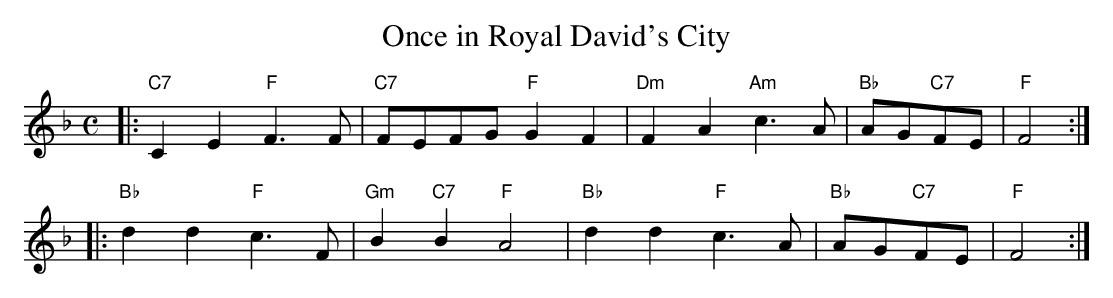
X:1
T: Once in Royal David's City
M: C
L: 1/8
K: F
|: "C7"C2E2 "F"F3F | "C7"FEFG   "F"G2F2 | "Dm"F2A2 "Am"c3A | "Bb"AG"C7"FE | "F"F4 :|
|: "Bb"d2d2 "F"c3F | "Gm"B2"C7"B2 "F"A4 | "Bb"d2d2  "F"c3A | "Bb"AG"C7"FE | "F"F4 :|
